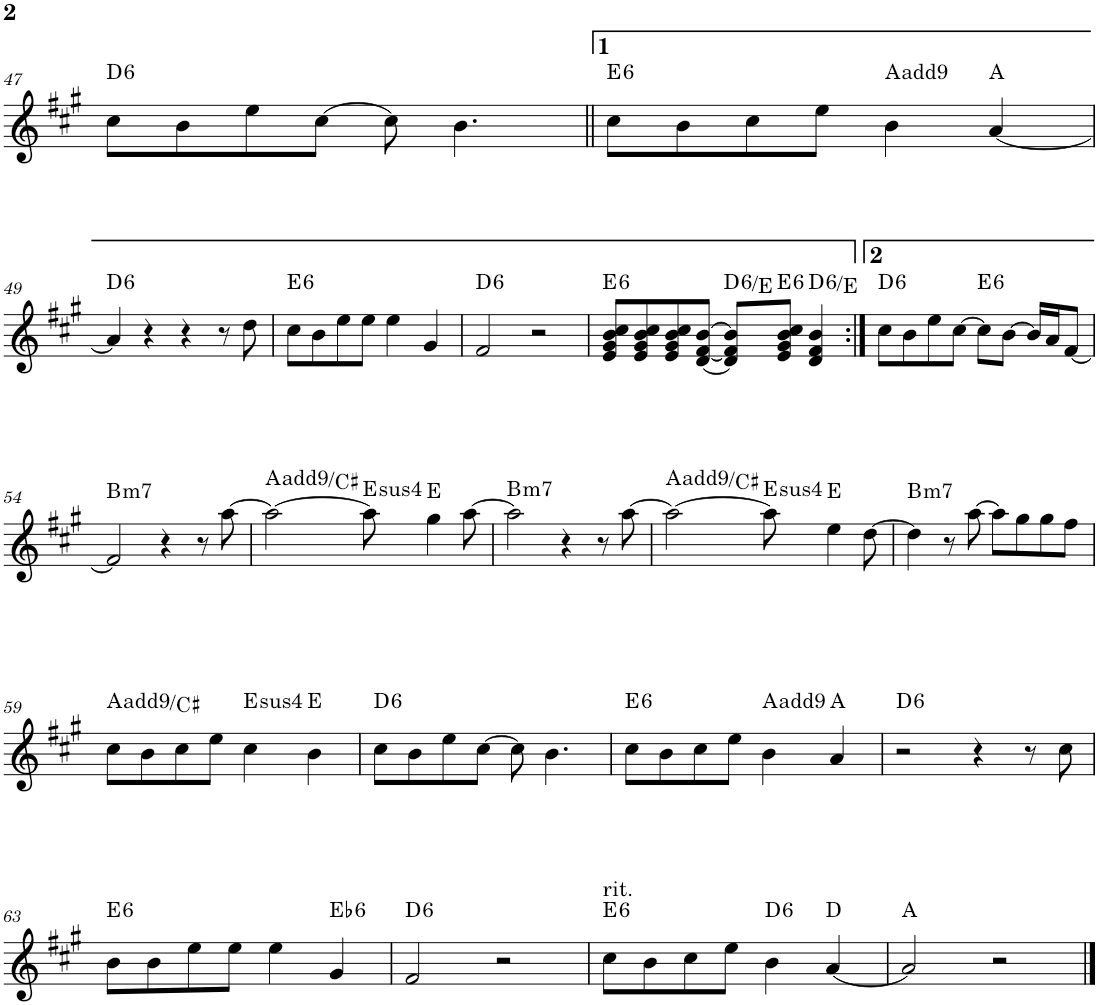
**kern	**harte
*part1	*part1
*staff1	*
*I"P1	*
!!LO:PB:g=z
*clefG2	*
*k[f#c#g#]	*
*A:	*
*M4/4	*
=47	=47
!	!LO:H:kt=6
8cc#\L	D:maj6
8b\	.
8ee\	.
[>8cc#\J	.
8cc#\]	.
4.b\	.
=48||	=48||
!	!LO:H:kt=6
8cc#\L	E:maj6
8b\	.
8cc#\	.
8ee\J	.
4b\	A:maj(9)
[<4a/	A:maj
!!LO:LB:g=z
=49	=49
!	!LO:H:kt=6
4a/]	D:maj6
4r	.
4r	.
8r	.
8dd\	.
=50	=50
!	!LO:H:kt=6
8cc#\L	E:maj6
8b\	.
8ee\	.
8ee\J	.
4ee\	.
4g#/	.
=51	=51
!	!LO:H:kt=6
2f#/	D:maj6
2r	.
=52	=52
!	!LO:H:kt=6
8e/ 8g#/ 8b/ 8cc#/L	E:maj6
8e/ 8g#/ 8b/ 8cc#/	.
8e/ 8g#/ 8b/ 8cc#/	.
[<8d/ [<8f#/ [>8b/J	.
!	!LO:H:kt=6
8d/] 8f#/] 8b/]L	D:maj6/2
!	!LO:H:kt=6
8e/ 8g#/ 8b/ 8cc#/J	E:maj6
!	!LO:H:kt=6
4d/ 4f#/ 4b/	D:maj6/2
=53:|!	=53:|!
!	!LO:H:kt=6
8cc#\L	D:maj6
8b\	.
8ee\	.
[>8cc#\J	.
!	!LO:H:kt=6
8cc#\L]	E:maj6
[>8b\J	.
16b/LL]	.
16a/J	.
[<8f#/J	.
!!LO:LB:g=z
=54	=54
!	!LO:H:kt=m7
2f#/]	B:min7
4r	.
8r	.
[>8aa\	.
=55	=55
2aa\_	A:maj(9)/3
!	!LO:H:kt=4
8aa\]	E:sus4
4gg#\	E:maj
[>8aa\	.
=56	=56
!	!LO:H:kt=m7
2aa\]	B:min7
4r	.
8r	.
[>8aa\	.
=57	=57
2aa\_	A:maj(9)/3
!	!LO:H:kt=4
8aa\]	E:sus4
4ee\	E:maj
[>8dd\	.
=58	=58
!	!LO:H:kt=m7
4dd\]	B:min7
8r	.
[>8aa\	.
8aa\L]	.
8gg#\	.
8gg#\	.
8ff#\J	.
!!LO:LB:g=z
=59	=59
8cc#\L	A:maj(9)/3
8b\	.
8cc#\	.
8ee\J	.
!	!LO:H:kt=4
4cc#\	E:sus4
4b\	E:maj
=60	=60
!	!LO:H:kt=6
8cc#\L	D:maj6
8b\	.
8ee\	.
[>8cc#\J	.
8cc#\]	.
4.b\	.
=61	=61
!	!LO:H:kt=6
8cc#\L	E:maj6
8b\	.
8cc#\	.
8ee\J	.
4b\	A:maj(9)
4a/	A:maj
=62	=62
!	!LO:H:kt=6
2r	D:maj6
4r	.
8r	.
8cc#\	.
!!LO:LB:g=z
=63	=63
!	!LO:H:kt=6
8b\L	E:maj6
8b\	.
8ee\	.
8ee\J	.
4ee\	.
!	!LO:H:kt=6
4g#/	Eb:maj6
=64	=64
!	!LO:H:kt=6
2f#/	D:maj6
2r	.
=65	=65
!LO:TX:a:t=rit.	!LO:H:kt=6
8cc#\L	E:maj6
8b\	.
8cc#\	.
8ee\J	.
!	!LO:H:kt=6
4b\	D:maj6
[<4a/	D:maj
=66	=66
2a/]	A:maj
2r	.
==	==
*-	*-
